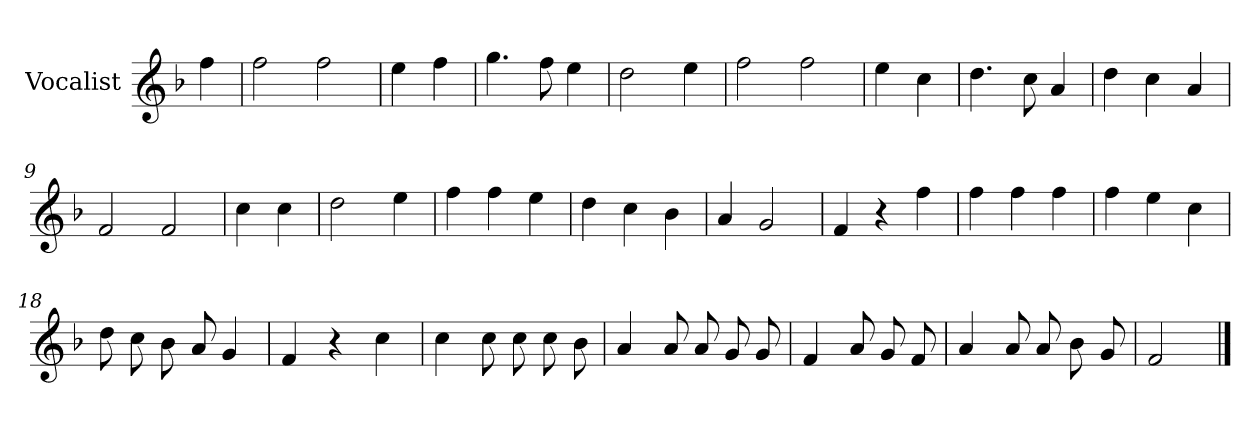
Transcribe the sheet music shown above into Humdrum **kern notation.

**kern
*part1
*staff1
*I"Vocalist
*k[b-]
*F:
=
4ff
=1
2ff
2ff
=2
4ee
4ff
=3
4.gg
8ff
4ee
=4
2dd
4ee
=5
2ff
2ff
=6
4ee
4cc
=7
4.dd
8cc
4a
=8
4dd
4cc
4a
=9
2f
2f
=10
4cc
4cc
=11
2dd
4ee
=12
4ff
4ff
4ee
=13
4dd
4cc
4b-
=14
4a
2g
=15
4f
4r
4ff
=16
4ff
4ff
4ff
=17
4ff
4ee
4cc
=18
8dd
8cc
8b-
8a
4g
=19
4f
4r
4cc
=20
4cc
8cc
8cc
8cc
8b-
=21
4a
8a
8a
8g
8g
=22
4f
8a
8g
8f
=23
4a
8a
8a
8b-
8g
=24
2f
==
*-
